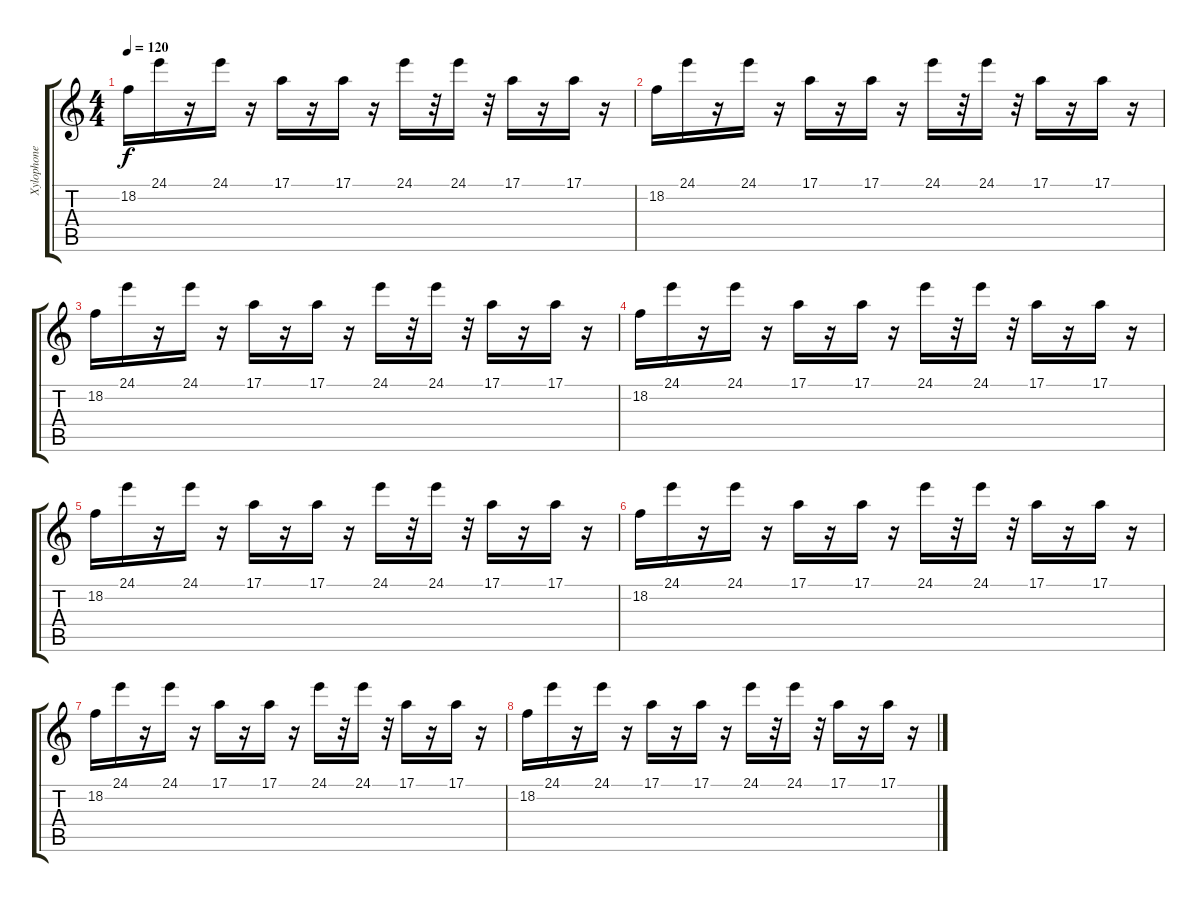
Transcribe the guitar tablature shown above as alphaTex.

\track ("Xylophone (Chassagne)" "Xylophone ") {instrument celesta}
\staff {score tabs}
\tuning (E4 B3 G3 D3 A2 E2) {hide}
\ts (4 4)
\tempo 120
\clef g2
\ks c
18.2.16{dy f} 24.1.16 r.16 24.1.16 r.16 17.1.16 r.16 17.1.16 r.16 24.1.16 r.32 24.1.16 r.32 17.1.16 r.16 17.1.16 r.16 |
18.2.16 24.1.16 r.16 24.1.16 r.16 17.1.16 r.16 17.1.16 r.16 24.1.16 r.32 24.1.16 r.32 17.1.16 r.16 17.1.16 r.16 |
18.2.16 24.1.16 r.16 24.1.16 r.16 17.1.16 r.16 17.1.16 r.16 24.1.16 r.32 24.1.16 r.32 17.1.16 r.16 17.1.16 r.16 |
18.2.16 24.1.16 r.16 24.1.16 r.16 17.1.16 r.16 17.1.16 r.16 24.1.16 r.32 24.1.16 r.32 17.1.16 r.16 17.1.16 r.16 |
18.2.16 24.1.16 r.16 24.1.16 r.16 17.1.16 r.16 17.1.16 r.16 24.1.16 r.32 24.1.16 r.32 17.1.16 r.16 17.1.16 r.16 |
18.2.16 24.1.16 r.16 24.1.16 r.16 17.1.16 r.16 17.1.16 r.16 24.1.16 r.32 24.1.16 r.32 17.1.16 r.16 17.1.16 r.16 |
18.2.16 24.1.16 r.16 24.1.16 r.16 17.1.16 r.16 17.1.16 r.16 24.1.16 r.32 24.1.16 r.32 17.1.16 r.16 17.1.16 r.16 |
18.2.16 24.1.16 r.16 24.1.16 r.16 17.1.16 r.16 17.1.16 r.16 24.1.16 r.32 24.1.16 r.32 17.1.16 r.16 17.1.16 r.16
